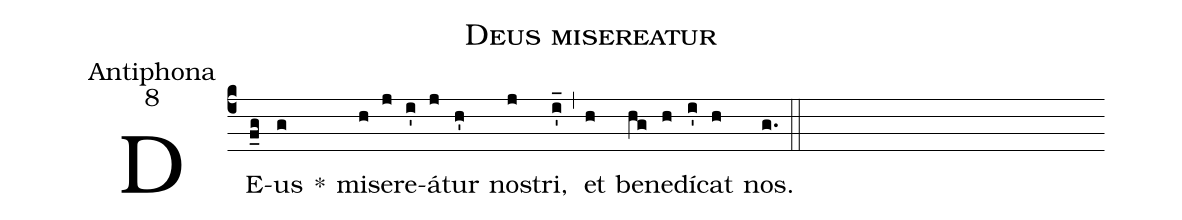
name:Deus misereatur;
office-part:Antiphona;
mode:8;
%%
(c4) DE(f_g)us(g) *() mi(h)se(j)re(i')á(j)tur(h') no(j)stri,(i'_) (,) et(h) be(hg)ne(h)dí(i')cat(h) nos.(g.) (::)
